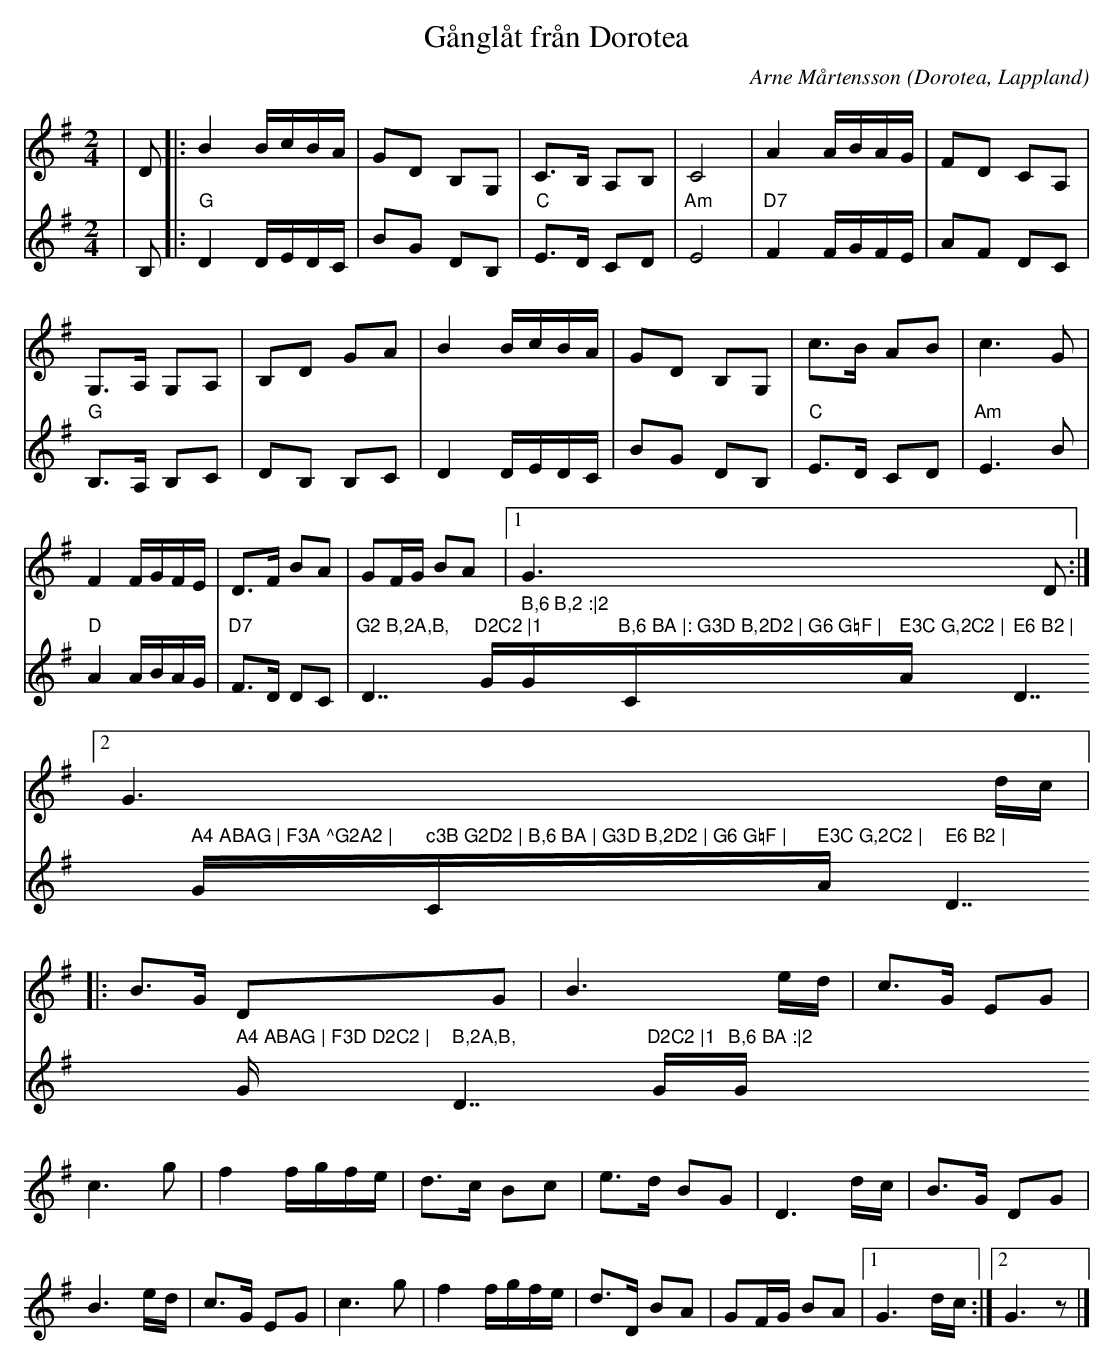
X:1
T:Gånglåt från Dorotea
O:Dorotea, Lappland
C:Arne Mårtensson
M:2/4
L:1/16
K:G
V:1
| D2 |: B4 BcBA | G2D2 B,2G,2 | C3B, A,2B,2| C8 | A4 ABAG | F2D2 C2A,2 | G,3A, G,2A,2 | B,2D2 G2A2 | B4 BcBA | G2D2 B,2G,2 | c3B A2B2 | c6 G2 | F4 FGFE | D3F B2A2| G2FG B2A2 |1 G6 D2:|2 G6 dc |: B3G D2G2 | B6 ed | c3G E2G2 | c6 g2 | f4 fgfe | d3c B2c2 | e3d B2G2 | D6 dc | B3G D2G2 | B6 ed | c3G E2G2 | c6 g2 | f4 fgfe | d3D B2A2 | G2FG B2A2 |1 G6 dc :|2 G6 z2 |]
V:2
| B,2|:"G" D4 DEDC | B2G2 D2B,2 |"C" E3D C2D2 |"Am" E8 |"D7" F4 FGFE | A2F2 D2C2 |"G" B,3A, B,2C2 | D2B,2 B,2C2 | D4 DEDC | B2G2 D2B,2 |"C" E3D C2D2 |"Am" E6 B2 |"D" A4 ABAG |"D7" F3D D2C2 |"G2 B,2A,B, "D7"D2C2 |1"G" B,6 B,2 :|2 "G"B,6 BA |: G3D B,2D2 | G6 G=F |"C" E3C G,2C2 |"Am" E6 B2 |"D7" A4 ABAG | F3A ^G2A2 |"G" c3B G2D2 | B,6 BA | G3D B,2D2 | G6 G=F |"C" E3C G,2C2 |"Am" E6 B2 |"D7" A4 ABAG | F3D D2C2 |"G" B,2A,B, "D7"D2C2 |1 "G"B,6 BA :|2"G" B,6 z2|]
